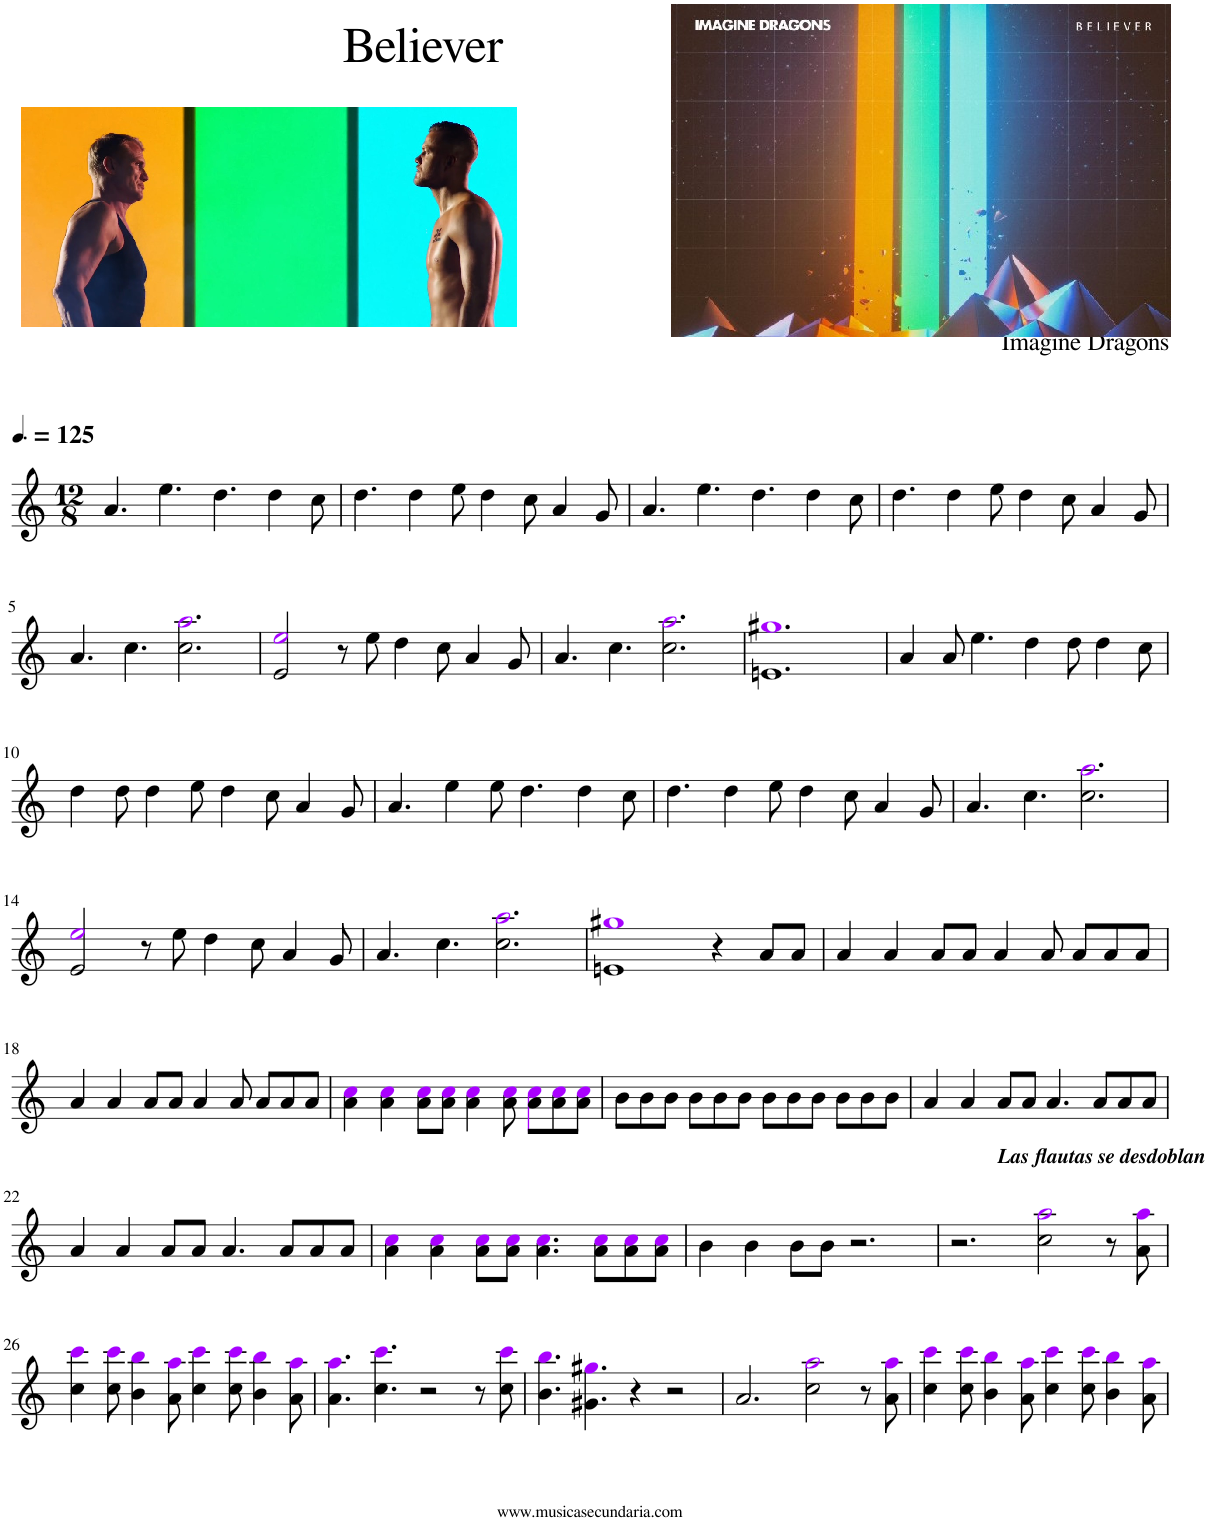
**kern
*part1
*staff1
*I"Flauta
*I'Fl.
*clefG2
*k[]
*M12/8
*MM188
=1
4.a/
4.ee\
4.dd\
4dd\
8cc\
=2
4.dd\
4dd\
8ee\
4dd\
8cc\
4a/
8g/
=3
4.a/
4.ee\
4.dd\
4dd\
8cc\
=4
4.dd\
4dd\
8ee\
4dd\
8cc\
4a/
8g/
!!LO:LB:g=z
=5
4.a/
4.cc\
2.cc\ 2.aai\
=6
2e/ 2eei/
8r
8ee\
4dd\
8cc\
4a/
8g/
=7
4.a/
4.cc\
2.cc\ 2.aai\
=8
1.en 1.gg#Xi
=9
4a/
8a/
4.ee\
4dd\
8dd\
4dd\
8cc\
!!LO:LB:g=z
=10
4dd\
8dd\
4dd\
8ee\
4dd\
8cc\
4a/
8g/
=11
4.a/
4ee\
8ee\
4.dd\
4dd\
8cc\
=12
4.dd\
4dd\
8ee\
4dd\
8cc\
4a/
8g/
=13
4.a/
4.cc\
2.cc\ 2.aai\
!!LO:LB:g=z
=14
2e/ 2eei/
8r
8ee\
4dd\
8cc\
4a/
8g/
=15
4.a/
4.cc\
2.cc\ 2.aai\
=16
1en 1gg#Xi
4r
8a/L
8a/J
=17
4a/
4a/
8a/L
8a/J
4a/
8a/
8a/L
8a/
8a/J
!!LO:LB:g=z
=18
4a/
4a/
8a/L
8a/J
4a/
8a/
8a/L
8a/
8a/J
=19
4a\ 4cci\
4a\ 4cci\
8a\ 8cci\L
8a\ 8cci\J
4a\ 4cci\
8a\ 8cci\
8a\ 8cci\L
8a\ 8cci\
8a\ 8cci\J
=20
8b\L
8b\
8b\J
8b\L
8b\
8b\J
8b\L
8b\
8b\J
8b\L
8b\
8b\J
=21
4a/
4a/
8a/L
8a/J
4.a/
8a/L
8a/
8a/J
!!LO:LB:g=z
=22
4a/
4a/
8a/L
8a/J
4.a/
8a/L
8a/
8a/J
=23
4a\ 4cci\
4a\ 4cci\
8a\ 8cci\L
8a\ 8cci\J
4.a\ 4.cci\
8a\ 8cci\L
8a\ 8cci\
8a\ 8cci\J
=24
4b\
4b\
8b\L
8b\J
2.r
=25
2.r
!LO:TX:a:Bi:t=Las flautas se desdoblan
2cc\ 2aai\
8r
8a\ 8aai\
!!LO:LB:g=z
=26
4cc\ 4ccci\
8cc\ 8ccci\
4b\ 4bbi\
8a\ 8aai\
4cc\ 4ccci\
8cc\ 8ccci\
4b\ 4bbi\
8a\ 8aai\
=27
4.a\ 4.aai\
4.cc\ 4.ccci\
2r
8r
8cc\ 8ccci\
=28
4.b\ 4.bbi\
4.g#X\ 4.gg#Xi\
4r
2r
=29
2.a/
2cc\ 2aai\
8r
8a\ 8aai\
=30
4cc\ 4ccci\
8cc\ 8ccci\
4b\ 4bbi\
8a\ 8aai\
4cc\ 4ccci\
8cc\ 8ccci\
4b\ 4bbi\
8a\ 8aai\
=
*-
